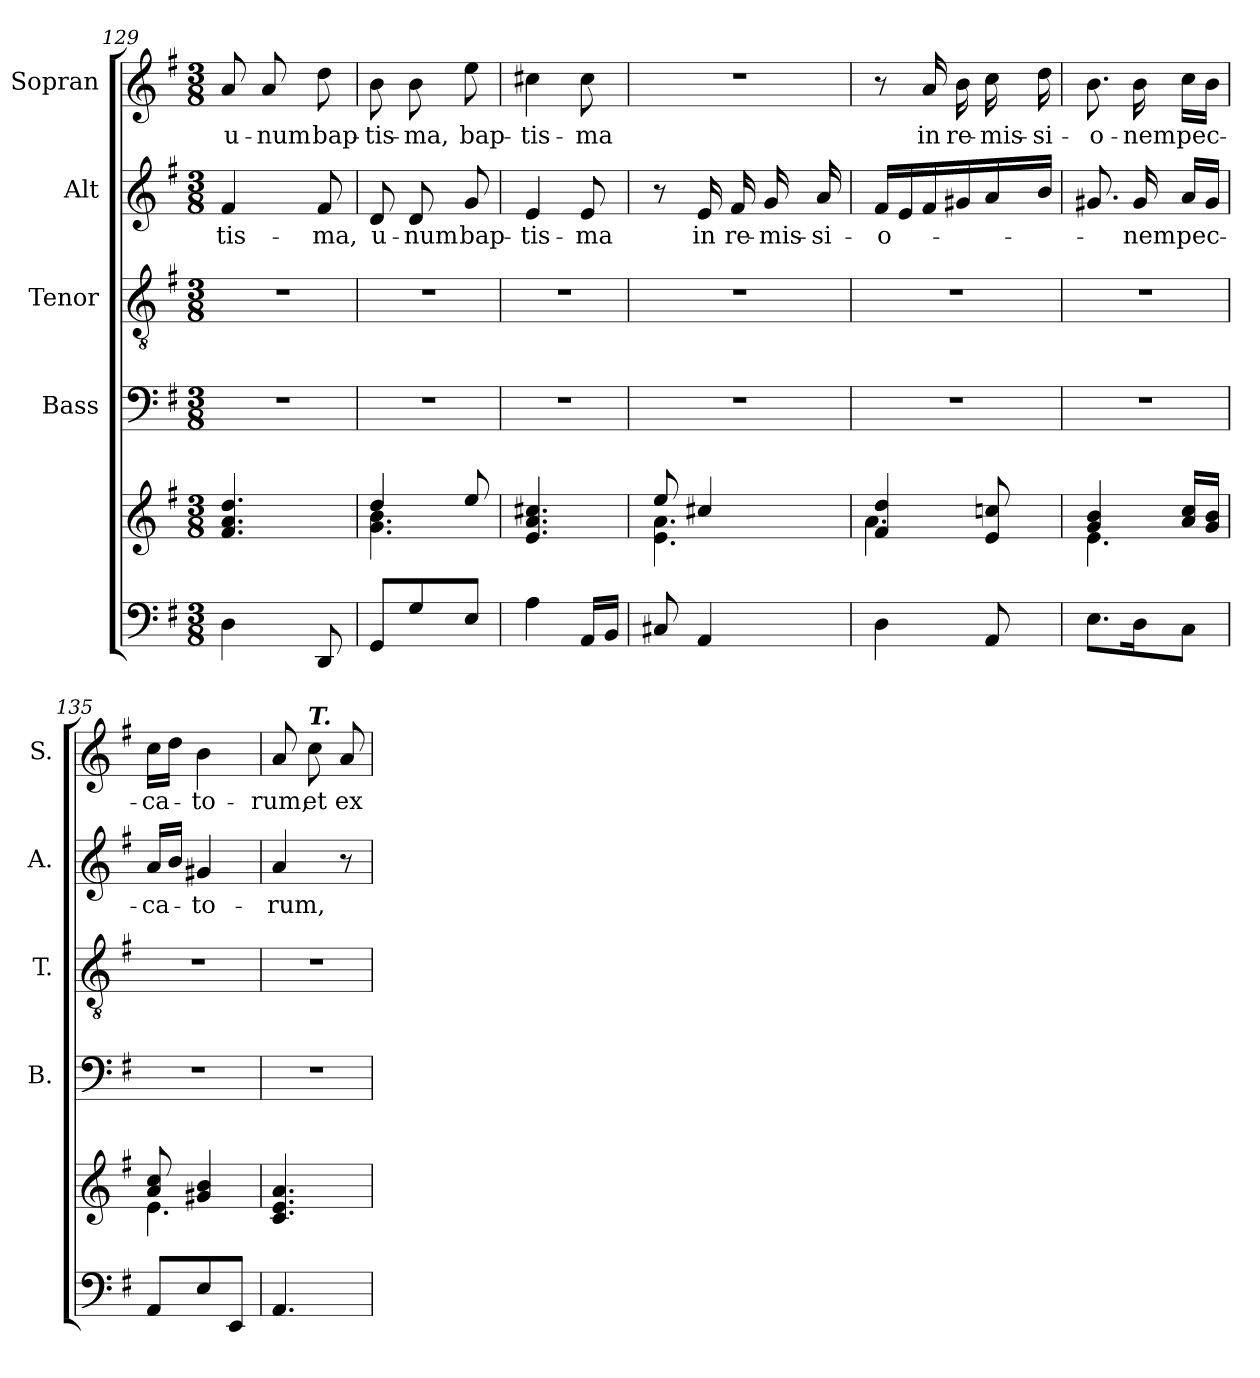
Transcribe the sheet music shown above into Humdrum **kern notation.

**kern	**kern	**kern	**kern	**kern	**text	**kern	**text
*part5	*part5	*part4	*part3	*part2	*part2	*part1	*part1
*staff6	*staff5	*staff4	*staff3	*staff2	*staff2	*staff1	*staff1
*	*	*I"Bass	*I"Tenor	*I"Alt	*	*I"Sopran	*
*	*	*I'B.	*I'T.	*I'A.	*	*I'S.	*
*clefF4	*clefG2	*clefF4	*clefGv2	*clefG2	*	*clefG2	*
*k[f#]	*k[f#]	*k[f#]	*k[f#]	*k[f#]	*	*k[f#]	*
*G:	*G:	*G:	*G:	*G:	*	*G:	*
*M3/8	*M3/8	*M3/8	*M3/8	*M3/8	*	*M3/8	*
=129	=129	=129	=129	=129	=129	=129	=129
!	!	!	!	!	!LO:LY:b	!	!LO:LY:b
4D\	4.f#/ 4.a/ 4.dd/	4.r	4.r	4f#/	-tis-	8a/	u-
!	!	!	!	!	!	!	!LO:LY:b
.	.	.	.	.	.	8a/	-num
!	!	!	!	!	!LO:LY:b	!	!LO:LY:b
8DD/	.	.	.	8f#/	-ma,	8dd\	bap-
=130	=130	=130	=130	=130	=130	=130	=130
*	*^	*	*	*	*	*	*
!	!	!	!	!	!	!LO:LY:b	!	!LO:LY:b
8GG/L	4dd/	4.g\ 4.b\	4.r	4.r	8d/	u-	8b\	-tis-
!	!	!	!	!	!	!LO:LY:b	!	!LO:LY:b
8G/	.	.	.	.	8d/	-num	8b\	-ma,
!	!	!	!	!	!	!LO:LY:b	!	!LO:LY:b
8E/J	8ee/	.	.	.	8g/	bap-	8ee\	bap-
*	*v	*v	*	*	*	*	*	*
=131	=131	=131	=131	=131	=131	=131	=131
!	!	!	!	!	!LO:LY:b	!	!LO:LY:b
4A\	4.e/ 4.a/ 4.cc#X/	4.r	4.r	4e/	-tis-	4cc#X\	-tis-
!	!	!	!	!	!LO:LY:b	!	!LO:LY:b
16AA/LL	.	.	.	8e/	-ma	8cc#\	-ma
16BB/JJ	.	.	.	.	.	.	.
=132	=132	=132	=132	=132	=132	=132	=132
*	*^	*	*	*	*	*	*
8C#X/	8ee/	4.e\ 4.a\	4.r	4.r	8r	.	4.r	.
!	!	!	!	!	!	!LO:LY:b	!	!
4AA/	4cc#X/	.	.	.	16e/	in	.	.
!	!	!	!	!	!	!LO:LY:b	!	!
.	.	.	.	.	16f#/	re-	.	.
!	!	!	!	!	!	!LO:LY:b	!	!
.	.	.	.	.	16g/	-mis-	.	.
!	!	!	!	!	!	!LO:LY:b	!	!
.	.	.	.	.	16a/	-si-	.	.
!!LO:LB:g=z
=133	=133	=133	=133	=133	=133	=133	=133	=133
!	!	!	!	!	!	!LO:LY:b	!	!
4D\	4f#/ 4dd/	4.a\	4.r	4.r	16f#/LL	-o-	8r	.
.	.	.	.	.	16e/	.	.	.
!	!	!	!	!	!	!	!	!LO:LY:b
.	.	.	.	.	16f#/	.	16a/	in
!	!	!	!	!	!	!	!	!LO:LY:b
.	.	.	.	.	16g#X/	.	16b\	re-
!	!	!	!	!	!	!	!	!LO:LY:b
8AA/	8e/ 8ccn/	.	.	.	16a/	.	16cc\	-mis-
!	!	!	!	!	!	!	!	!LO:LY:b
.	.	.	.	.	16b/JJ	.	16dd\	-si-
=134	=134	=134	=134	=134	=134	=134	=134	=134
!	!	!	!	!	!	!	!	!LO:LY:b
8.E\L	4g/ 4b/	4.e\	4.r	4.r	8.g#X/	.	8.b\	-o-
!	!	!	!	!	!	!LO:LY:b	!	!LO:LY:b
16D\k	.	.	.	.	16g#/	-nem	16b\	-nem
!	!	!	!	!	!	!LO:LY:b	!	!LO:LY:b
8C\J	16a/ 16cc/LL	.	.	.	16a/LL	pec-	16cc\LL	pec-
.	16g/ 16b/JJ	.	.	.	16g#/JJ	.	16b\JJ	.
=135	=135	=135	=135	=135	=135	=135	=135	=135
!	!	!	!	!	!	!LO:LY:b	!	!LO:LY:b
8AA/L	8a/ 8cc/	4.e\	4.r	4.r	16a/LL	-ca-	16cc\LL	-ca-
.	.	.	.	.	16b/JJ	.	16dd\JJ	.
!	!	!	!	!	!	!LO:LY:b	!	!LO:LY:b
8E/	4g#X/ 4b/	.	.	.	4g#X/	-to-	4b\	-to-
8EE/J	.	.	.	.	.	.	.	.
*	*v	*v	*	*	*	*	*	*
=136	=136	=136	=136	=136	=136	=136	=136
!	!	!	!	!	!LO:LY:b	!	!LO:LY:b
4.AA/	4.c/ 4.e/ 4.a/	4.r	4.r	4a/	-rum,	8a/	-rum,
!	!	!	!	!	!	!LO:TX:a:Bi:t=T.	!
!	!	!	!	!	!	!	!LO:LY:b
.	.	.	.	.	.	8cc\	et
!	!	!	!	!	!	!	!LO:LY:b
.	.	.	.	8r	.	8a/	ex-
=	=	=	=	=	=	=	=
*-	*-	*-	*-	*-	*-	*-	*-
